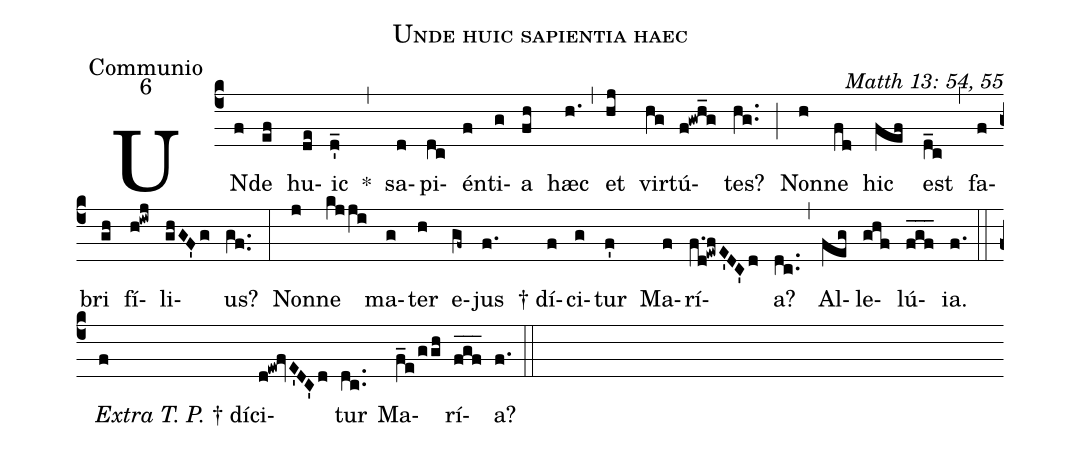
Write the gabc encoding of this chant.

name: Unde huic sapientia haec;
office-part: Communio;
mode: 6;
commentary: Matth 13: 54, 55;
%%
(c4) UN(f)de(ef) hu(de)ic(d'_) *(,) sa(d)pi(dc)én(f)ti(g)a(fh) hæc(h.) (,) et(hj) vir(hg)tú(f!gwh_g)tes?(hg..) (;) Non(h)ne(fd) hic(fef) est(d_c) (,) fa(f)bri(gh) fí(h!iwj)li(ghGF'g)us?(gf..) (:)
Non(j)ne(kjji) ma(g)ter(h) e(gf~)jus(f.) † dí(f)ci(g)tur(f') Ma(f)rí(f.d!ewfE'DC'd)a?(dc..) (,) Al(feg)le(ghf)lú(f_g_f_)ia.(f.) (::)
<i>Extra T. P.</i> † dí(f)ci(d!ew!fvE'DC'd)tur(dc..) Ma(f_e/ggh)rí(f_g_f_)a?(f.) (::)
